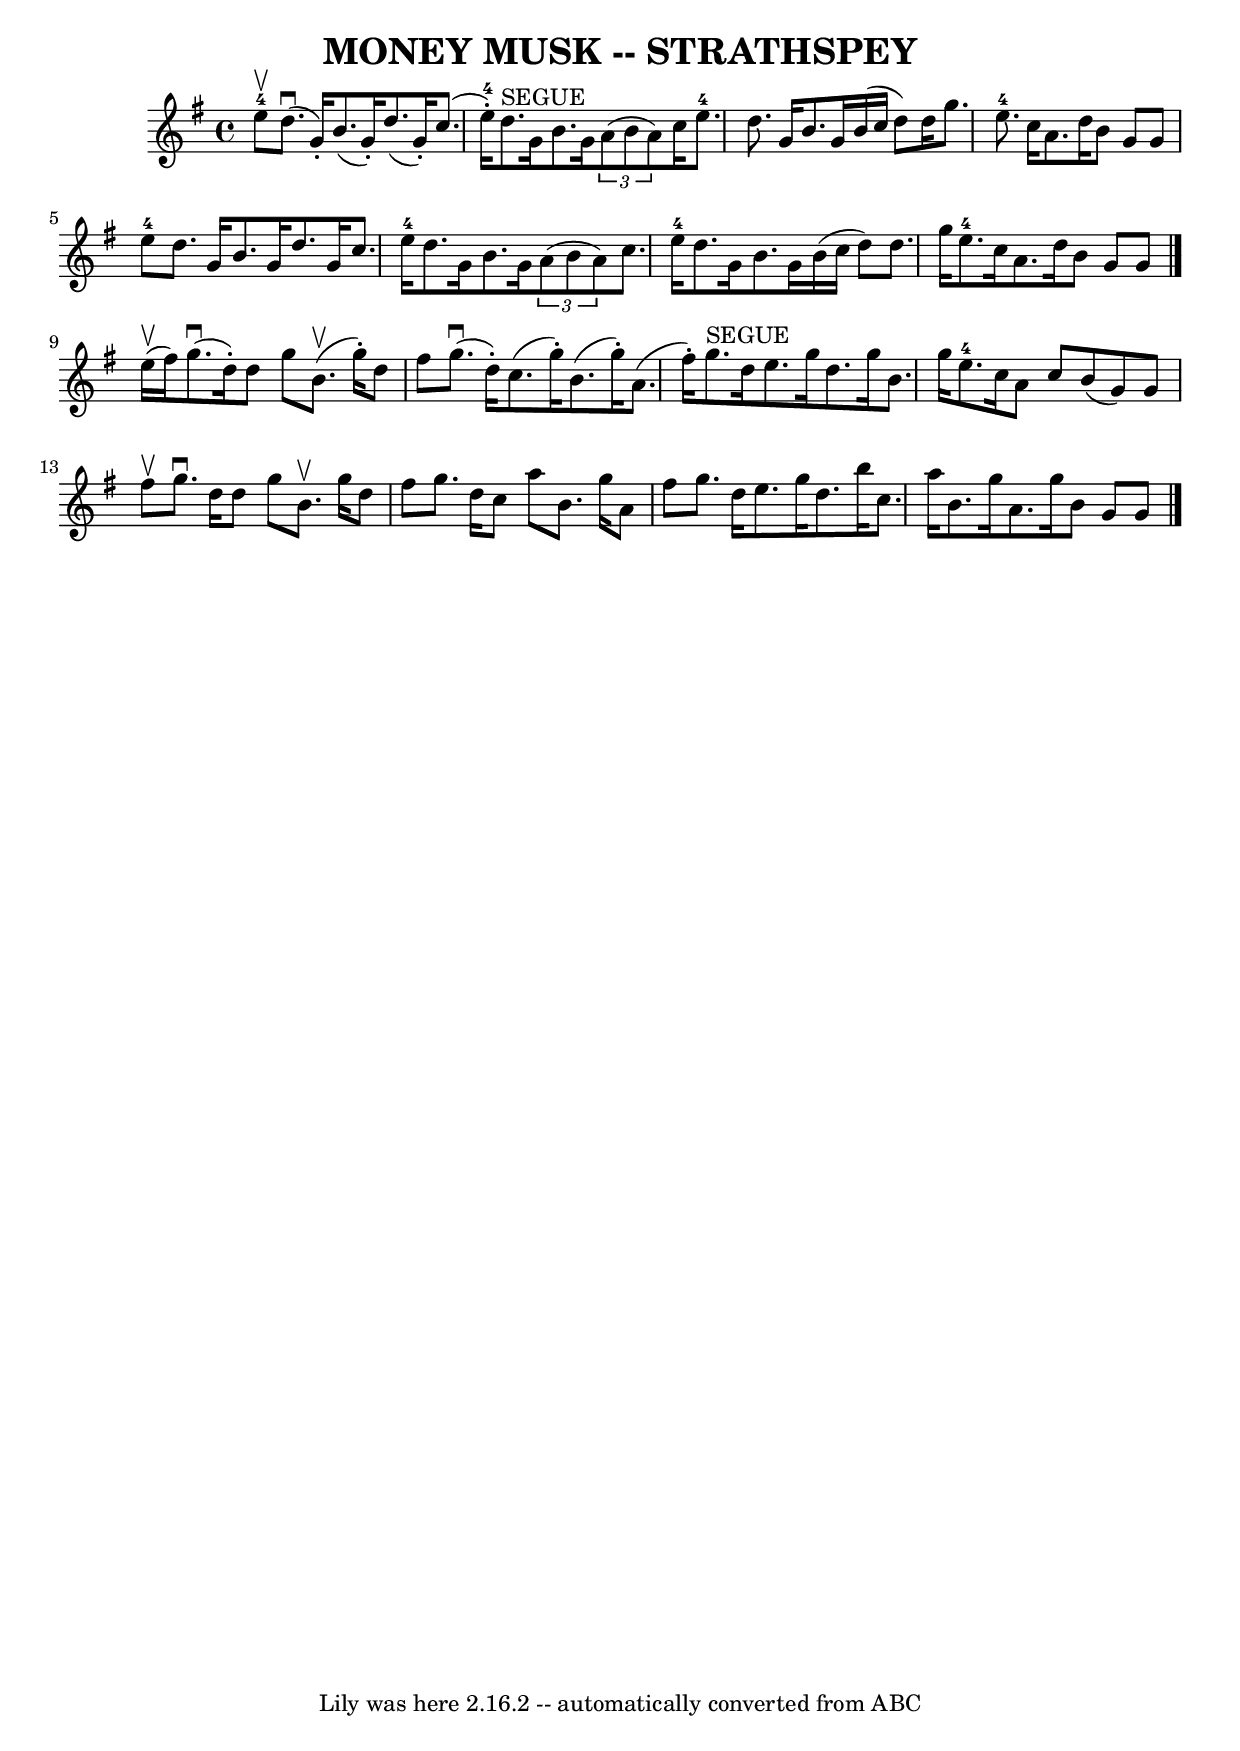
\version "2.7.40"
\include "Mammoth.ily"
\header {
	book = "Ryan's Mammoth Collection of Fiddle Tunes"
	crossRefNumber = "1"
	footnotes = ""
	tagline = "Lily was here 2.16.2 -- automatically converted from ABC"
	title = "MONEY MUSK -- STRATHSPEY"
}
voicedefault =  {
\set Score.defaultBarType = "empty"

 \override Staff.TimeSignature #'style = #'C
 \time 4/4 \key a \dorian e''8-4^\upbow       |
 d''8. 
(^\downbow g'16 -.) b'8. (g'16 -.) d''8. (g'16 -.) c''8. (
 e''16-4-.)   |
 d''8.^"SEGUE" g'16 b'8. g'16    
\times 2/3 { a'8 (b'8 a'8) } c''16 e''8.-4       |
   
d''8. g'16 b'8. g'16 b'16 (c''16 d''8) d''16 g''8.    
|
 e''8.-4 c''16 a'8. d''16 b'8 g'8 g'8 e''8 
-4   |
     |
 d''8. g'16 b'8. g'16 d''8. g'16   
 c''8. e''16-4   |
 d''8. g'16 b'8. g'16    \times 2/3 { 
 a'8 (b'8 a'8) } c''8. e''16-4       |
 d''8. g'16 
 b'8. g'16 b'16 (c''16 d''8) d''8. g''16    |
     
e''8.-4 c''16 a'8. d''16 b'8 g'8 g'8    \bar "|."       
e''16 (^\upbow fis''16)       |
 g''8. (^\downbow d''16 -.)  
 d''8 g''8 b'8. (^\upbow g''16 -.) d''8 fis''8    |
     
g''8. (^\downbow d''16 -.) c''8. (g''16 -.) b'8. (g''16 -.)   
a'8. (fis''16 -.)       |
 g''8.^"SEGUE" d''16 e''8.    
g''16 d''8. g''16 b'8. g''16    |
 e''8.-4 c''16    
a'8 c''8 b'8 (g'8) g'8 fis''8^\upbow   |
     |
  
 g''8.^\downbow d''16 d''8 g''8 b'8.^\upbow g''16 d''8    
fis''8    |
 g''8. d''16 c''8 a''8 b'8. g''16 a'8    
fis''8        |
 g''8. d''16 e''8. g''16 d''8. b''16    
c''8. a''16    |
 b'8. g''16 a'8. g''16 b'8 g'8    
g'8    \bar "|."   
}

\score{
    <<

	\context Staff="default"
	{
	    \voicedefault 
	}

    >>
	\layout {
	}
	\midi {}
}
